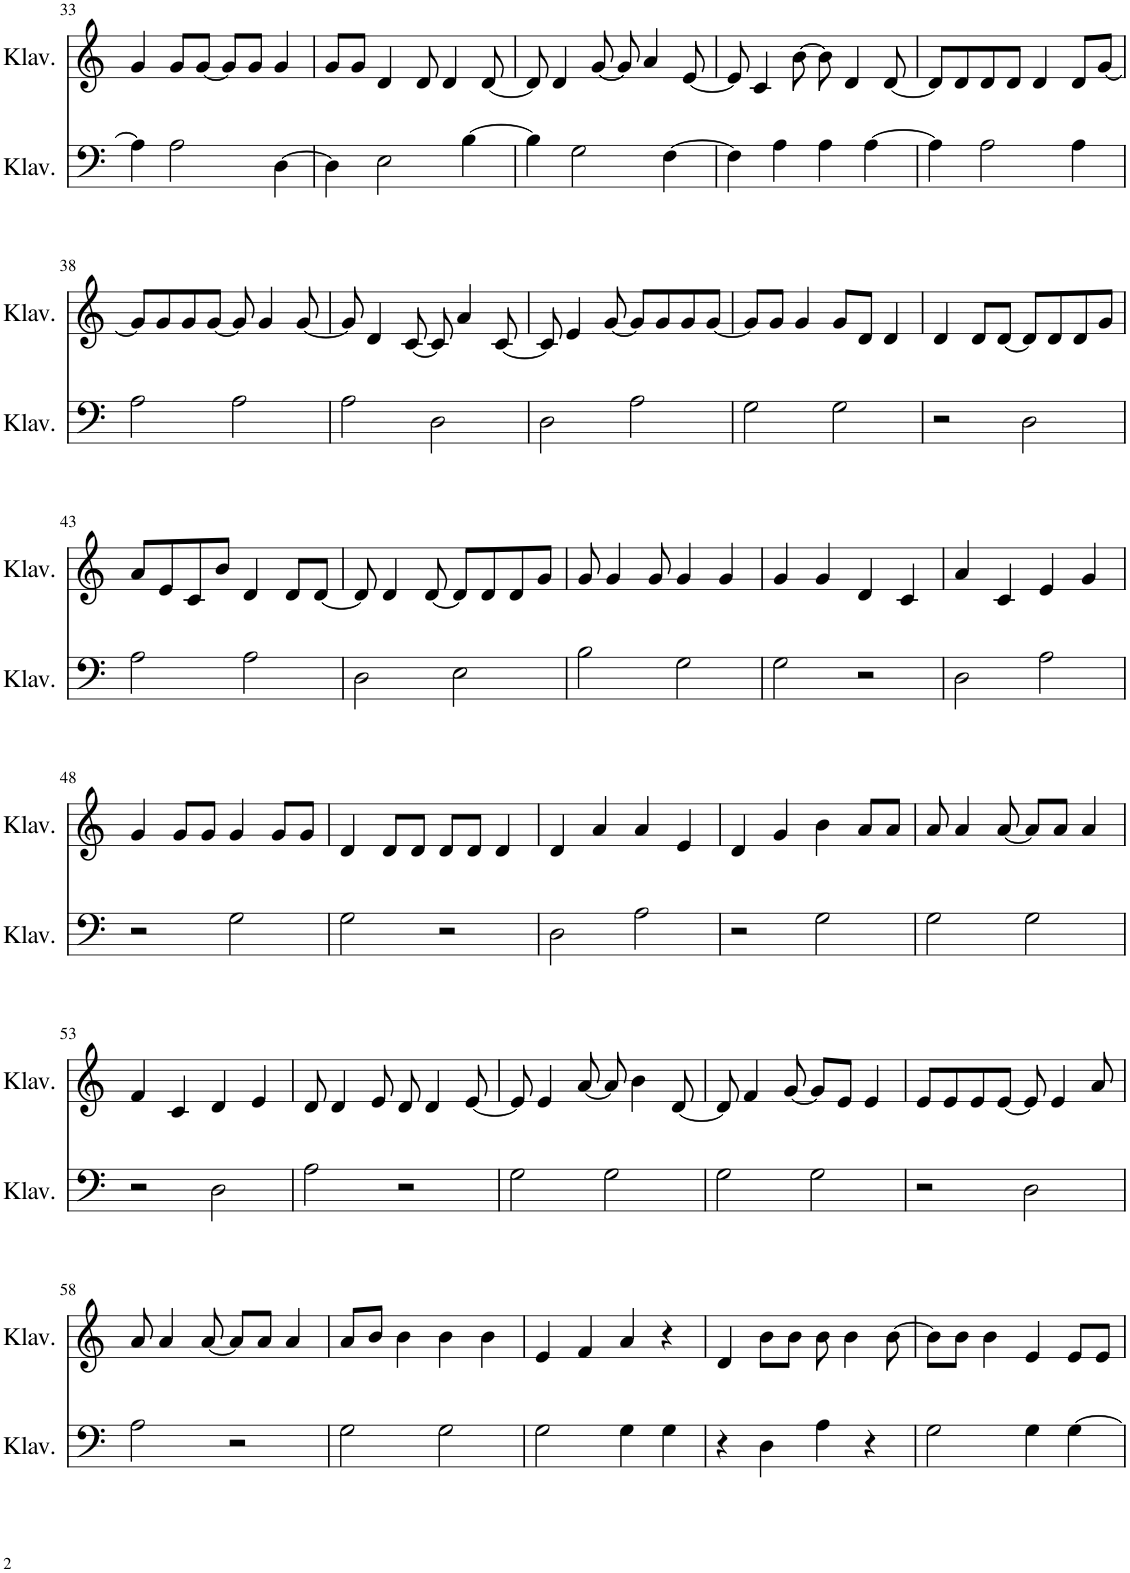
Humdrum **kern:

**kern	**kern
*part2	*part1
*staff2	*staff1
*I"Klavier	*I"Klavier
*I'Klav.	*I'Klav.
!!LO:PB:g=z
*clefF4	*clefG2
*k[]	*k[]
*M4/4	*M4/4
=33	=33
4A\]	4g/
2A\	8g/L
.	[8g/J
.	8g/L]
.	8g/J
[4D\	4g/
=34	=34
4D\]	8g/L
.	8g/J
2E\	4d/
.	8d/
.	4d/
[4B\	.
.	[8d/
=35	=35
4B\]	8d/]
.	4d/
2G\	.
.	[8g/
.	8g/]
.	4a/
[4F\	.
.	[8e/
=36	=36
4F\]	8e/]
.	4c/
4A\	.
.	[8b\
4A\	8b\]
.	4d/
[4A\	.
.	[8d/
=37	=37
4A\]	8d/L]
.	8d/
2A\	8d/
.	8d/J
.	4d/
4A\	8d/L
.	[8g/J
!!LO:LB:g=z
=38	=38
2A\	8g/L]
.	8g/
.	8g/
.	[8g/J
2A\	8g/]
.	4g/
.	[8g/
=39	=39
2A\	8g/]
.	4d/
.	[8c/
2D\	8c/]
.	4a/
.	[8c/
=40	=40
2D\	8c/]
.	4e/
.	[8g/
2A\	8g/L]
.	8g/
.	8g/
.	[8g/J
=41	=41
2G\	8g/L]
.	8g/J
.	4g/
2G\	8g/L
.	8d/J
.	4d/
=42	=42
2r	4d/
.	8d/L
.	[8d/J
2D\	8d/L]
.	8d/
.	8d/
.	8g/J
!!LO:LB:g=z
=43	=43
2A\	8a/L
.	8e/
.	8c/
.	8b/J
2A\	4d/
.	8d/L
.	[8d/J
=44	=44
2D\	8d/]
.	4d/
.	[8d/
2E\	8d/L]
.	8d/
.	8d/
.	8g/J
=45	=45
2B\	8g/
.	4g/
.	8g/
2G\	4g/
.	4g/
=46	=46
2G\	4g/
.	4g/
2r	4d/
.	4c/
=47	=47
2D\	4a/
.	4c/
2A\	4e/
.	4g/
!!LO:LB:g=z
=48	=48
2r	4g/
.	8g/L
.	8g/J
2G\	4g/
.	8g/L
.	8g/J
=49	=49
2G\	4d/
.	8d/L
.	8d/J
2r	8d/L
.	8d/J
.	4d/
=50	=50
2D\	4d/
.	4a/
2A\	4a/
.	4e/
=51	=51
2r	4d/
.	4g/
2G\	4b\
.	8a/L
.	8a/J
=52	=52
2G\	8a/
.	4a/
.	[8a/
2G\	8a/L]
.	8a/J
.	4a/
!!LO:LB:g=z
=53	=53
2r	4f/
.	4c/
2D\	4d/
.	4e/
=54	=54
2A\	8d/
.	4d/
.	8e/
2r	8d/
.	4d/
.	[8e/
=55	=55
2G\	8e/]
.	4e/
.	[8a/
2G\	8a/]
.	4b\
.	[8d/
=56	=56
2G\	8d/]
.	4f/
.	[8g/
2G\	8g/L]
.	8e/J
.	4e/
=57	=57
2r	8e/L
.	8e/
.	8e/
.	[8e/J
2D\	8e/]
.	4e/
.	8a/
!!LO:LB:g=z
=58	=58
2A\	8a/
.	4a/
.	[8a/
2r	8a/L]
.	8a/J
.	4a/
=59	=59
2G\	8a/L
.	8b/J
.	4b\
2G\	4b\
.	4b\
=60	=60
2G\	4e/
.	4f/
4G\	4a/
4G\	4r
=61	=61
4r	4d/
4D\	8b\L
.	8b\J
4A\	8b\
.	4b\
4r	.
.	[8b\
=62	=62
2G\	8b\L]
.	8b\J
.	4b\
4G\	4e/
[4G\	8e/L
.	8e/J
=	=
*-	*-
